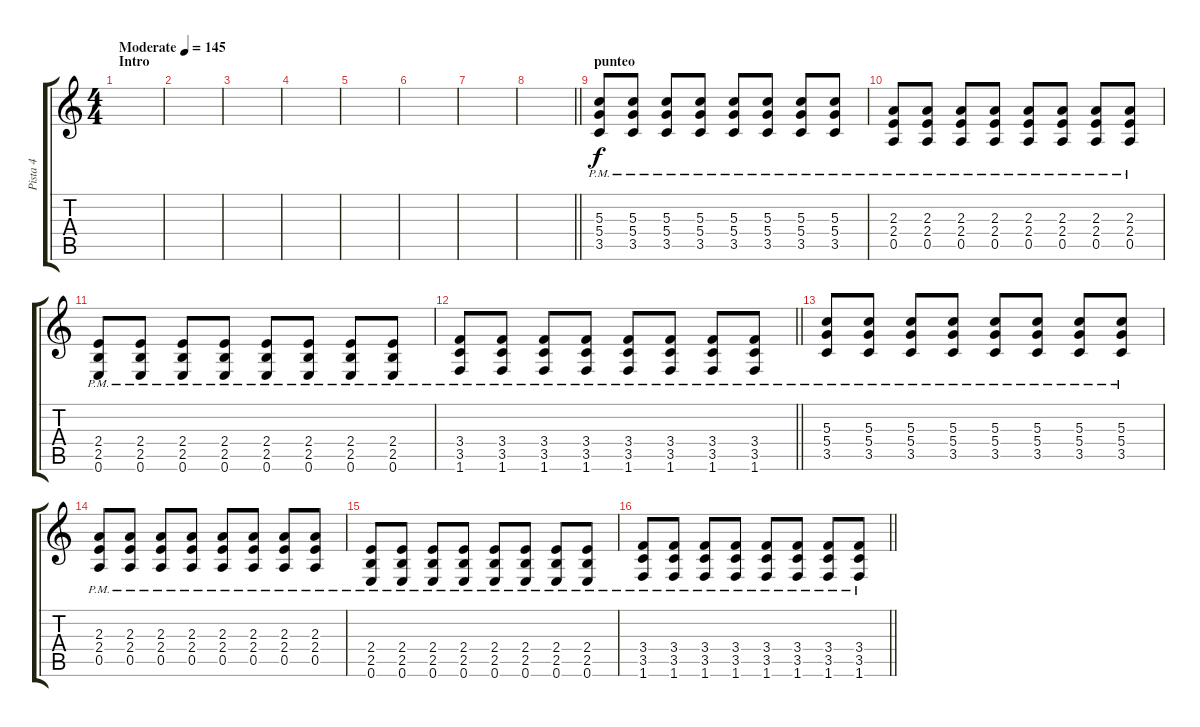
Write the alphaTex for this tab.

\track ("Pista 4" "Pista 4") {instrument overdrivenguitar}
\staff {score tabs}
\tuning (E4 B3 G3 D3 A2 E2) {hide}
\ts (4 4)
\section ("" "Intro")
\tempo (145 "Moderate")
\clef g2
\ks c
|
|
|
|
|
|
|
\barLineRight lightlight
|
\section ("" "punteo")
(5.3{pm} 5.4{pm} 3.5{pm}).8 (5.3{pm} 5.4{pm} 3.5{pm}).8 (5.3{pm} 5.4{pm} 3.5{pm}).8 (5.3{pm} 5.4{pm} 3.5{pm}).8 (5.3{pm} 5.4{pm} 3.5{pm}).8 (5.3{pm} 5.4{pm} 3.5{pm}).8 (5.3{pm} 5.4{pm} 3.5{pm}).8 (5.3{pm} 5.4{pm} 3.5{pm}).8 |
(2.3{pm} 2.4{pm} 0.5{pm}).8 (2.3{pm} 2.4{pm} 0.5{pm}).8 (2.3{pm} 2.4{pm} 0.5{pm}).8 (2.3{pm} 2.4{pm} 0.5{pm}).8 (2.3{pm} 2.4{pm} 0.5{pm}).8 (2.3{pm} 2.4{pm} 0.5{pm}).8 (2.3{pm} 2.4{pm} 0.5{pm}).8 (2.3{pm} 2.4{pm} 0.5{pm}).8 |
(2.4{pm} 2.5{pm} 0.6{pm}).8 (2.4{pm} 2.5{pm} 0.6{pm}).8 (2.4{pm} 2.5{pm} 0.6{pm}).8 (2.4{pm} 2.5{pm} 0.6{pm}).8 (2.4{pm} 2.5{pm} 0.6{pm}).8 (2.4{pm} 2.5{pm} 0.6{pm}).8 (2.4{pm} 2.5{pm} 0.6{pm}).8 (2.4{pm} 2.5{pm} 0.6{pm}).8 |
\barLineRight lightlight
(3.4{pm} 3.5{pm} 1.6{pm}).8 (3.4{pm} 3.5{pm} 1.6{pm}).8 (3.4{pm} 3.5{pm} 1.6{pm}).8 (3.4{pm} 3.5{pm} 1.6{pm}).8 (3.4{pm} 3.5{pm} 1.6{pm}).8 (3.4{pm} 3.5{pm} 1.6{pm}).8 (3.4{pm} 3.5{pm} 1.6{pm}).8 (3.4{pm} 3.5{pm} 1.6{pm}).8 |
\section ("" "")
(5.3{pm} 5.4{pm} 3.5{pm}).8 (5.3{pm} 5.4{pm} 3.5{pm}).8 (5.3{pm} 5.4{pm} 3.5{pm}).8 (5.3{pm} 5.4{pm} 3.5{pm}).8 (5.3{pm} 5.4{pm} 3.5{pm}).8 (5.3{pm} 5.4{pm} 3.5{pm}).8 (5.3{pm} 5.4{pm} 3.5{pm}).8 (5.3{pm} 5.4{pm} 3.5{pm}).8 |
(2.3{pm} 2.4{pm} 0.5{pm}).8 (2.3{pm} 2.4{pm} 0.5{pm}).8 (2.3{pm} 2.4{pm} 0.5{pm}).8 (2.3{pm} 2.4{pm} 0.5{pm}).8 (2.3{pm} 2.4{pm} 0.5{pm}).8 (2.3{pm} 2.4{pm} 0.5{pm}).8 (2.3{pm} 2.4{pm} 0.5{pm}).8 (2.3{pm} 2.4{pm} 0.5{pm}).8 |
(2.4{pm} 2.5{pm} 0.6{pm}).8 (2.4{pm} 2.5{pm} 0.6{pm}).8 (2.4{pm} 2.5{pm} 0.6{pm}).8 (2.4{pm} 2.5{pm} 0.6{pm}).8 (2.4{pm} 2.5{pm} 0.6{pm}).8 (2.4{pm} 2.5{pm} 0.6{pm}).8 (2.4{pm} 2.5{pm} 0.6{pm}).8 (2.4{pm} 2.5{pm} 0.6{pm}).8 |
\barLineRight lightlight
(3.4{pm} 3.5{pm} 1.6{pm}).8 (3.4{pm} 3.5{pm} 1.6{pm}).8 (3.4{pm} 3.5{pm} 1.6{pm}).8 (3.4{pm} 3.5{pm} 1.6{pm}).8 (3.4{pm} 3.5{pm} 1.6{pm}).8 (3.4{pm} 3.5{pm} 1.6{pm}).8 (3.4{pm} 3.5{pm} 1.6{pm}).8 (3.4{pm} 3.5{pm} 1.6{pm}).8
